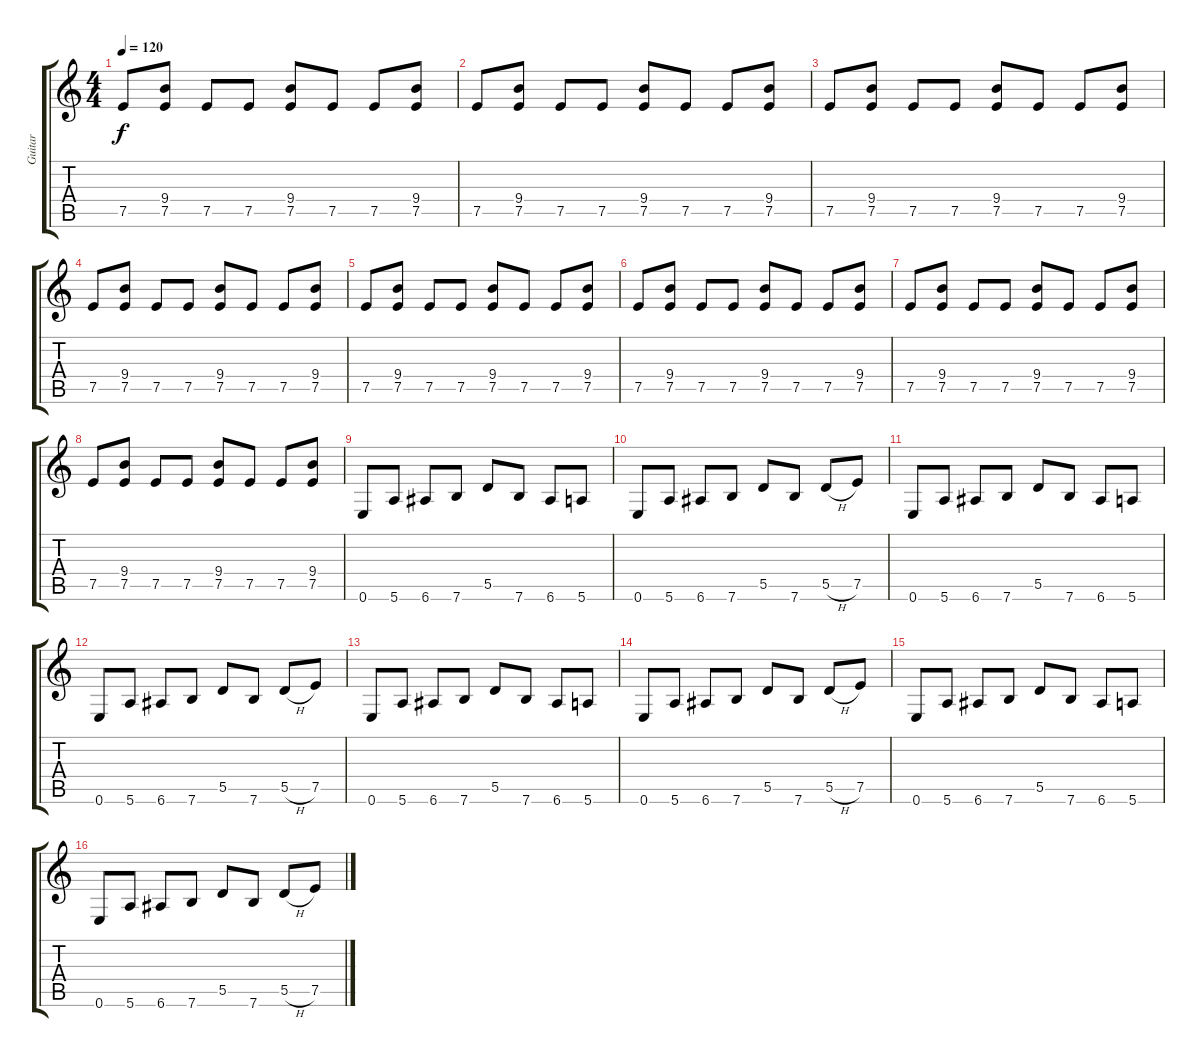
\track ("Guitar" "Guitar") {instrument distortionguitar}
\staff {score tabs}
\tuning (E4 B3 G3 D3 A2 E2) {hide}
\ts (4 4)
\tempo 120
\clef g2
\ks c
7.5.8{dy f} (9.4 7.5).8 7.5.8 7.5.8 (9.4 7.5).8 7.5.8 7.5.8 (9.4 7.5).8 |
7.5.8 (9.4 7.5).8 7.5.8 7.5.8 (9.4 7.5).8 7.5.8 7.5.8 (9.4 7.5).8 |
7.5.8 (9.4 7.5).8 7.5.8 7.5.8 (9.4 7.5).8 7.5.8 7.5.8 (9.4 7.5).8 |
7.5.8 (9.4 7.5).8 7.5.8 7.5.8 (9.4 7.5).8 7.5.8 7.5.8 (9.4 7.5).8 |
7.5.8 (9.4 7.5).8 7.5.8 7.5.8 (9.4 7.5).8 7.5.8 7.5.8 (9.4 7.5).8 |
7.5.8 (9.4 7.5).8 7.5.8 7.5.8 (9.4 7.5).8 7.5.8 7.5.8 (9.4 7.5).8 |
7.5.8 (9.4 7.5).8 7.5.8 7.5.8 (9.4 7.5).8 7.5.8 7.5.8 (9.4 7.5).8 |
7.5.8 (9.4 7.5).8 7.5.8 7.5.8 (9.4 7.5).8 7.5.8 7.5.8 (9.4 7.5).8 |
0.6.8 5.6.8 6.6.8 7.6.8 5.5.8 7.6.8 6.6.8 5.6.8 |
0.6.8 5.6.8 6.6.8 7.6.8 5.5.8 7.6.8 5.5{h}.8 7.5.8 |
0.6.8 5.6.8 6.6.8 7.6.8 5.5.8 7.6.8 6.6.8 5.6.8 |
0.6.8 5.6.8 6.6.8 7.6.8 5.5.8 7.6.8 5.5{h}.8 7.5.8 |
0.6.8 5.6.8 6.6.8 7.6.8 5.5.8 7.6.8 6.6.8 5.6.8 |
0.6.8 5.6.8 6.6.8 7.6.8 5.5.8 7.6.8 5.5{h}.8 7.5.8 |
0.6.8 5.6.8 6.6.8 7.6.8 5.5.8 7.6.8 6.6.8 5.6.8 |
0.6.8 5.6.8 6.6.8 7.6.8 5.5.8 7.6.8 5.5{h}.8 7.5.8
